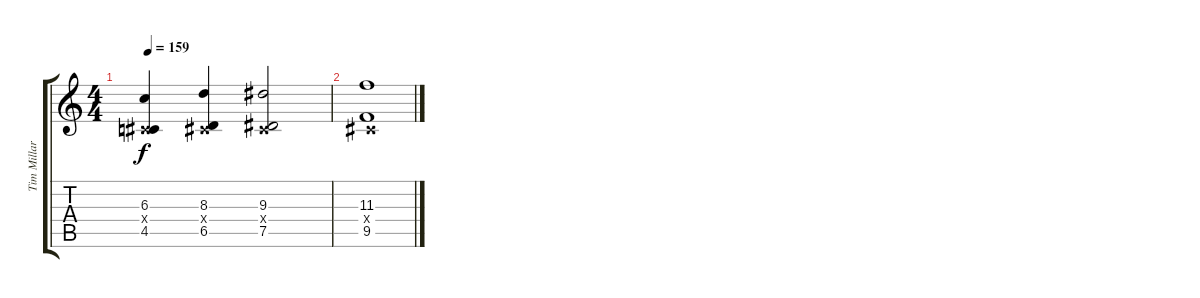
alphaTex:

\track ("Tim Millar" "Tim Millar") {instrument distortionguitar}
\staff {score tabs}
\tuning (Eb4 Bb3 Gb3 Db3 Ab2 Eb2) {hide}
\ts (4 4)
\tempo 159
\clef g2
\ks c
(6.3 0.4{x} 4.5).4{dy f} (8.3 0.4{x} 6.5).4 (9.3 0.4{x} 7.5).2 |
(11.3 0.4{x} 9.5).1
